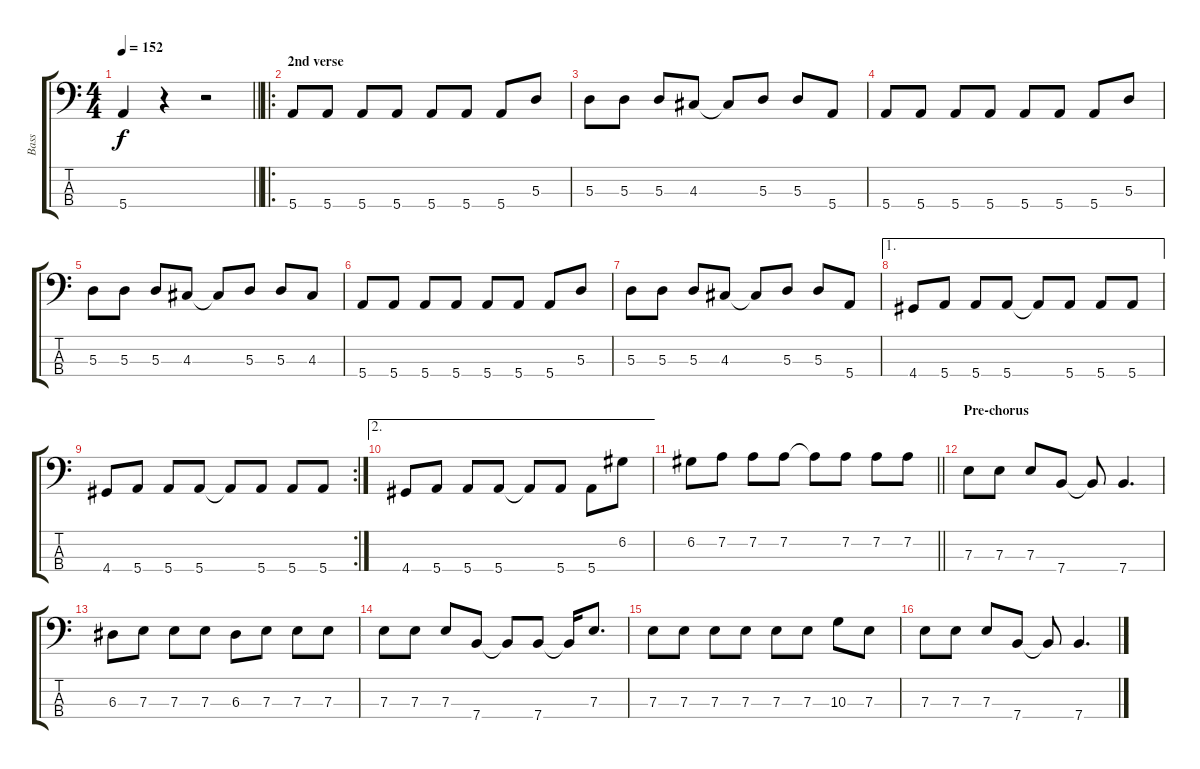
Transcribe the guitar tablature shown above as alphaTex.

\track ("Bass" "Bass") {instrument electricbasspick}
\staff {score tabs}
\tuning (G2 D2 A1 E1) {hide}
\ts (4 4)
\tempo 152
\clef f4
\barLineRight lightlight
\ks c
5.4.4{dy f} r.4 r.2 |
\ro
\section ("" "2nd verse")
5.4.8 5.4.8 5.4.8 5.4.8 5.4.8 5.4.8 5.4.8 5.3.8 |
5.3.8 5.3.8 5.3.8 4.3.8 4.3{t}.8 5.3.8 5.3.8 5.4.8 |
5.4.8 5.4.8 5.4.8 5.4.8 5.4.8 5.4.8 5.4.8 5.3.8 |
5.3.8 5.3.8 5.3.8 4.3.8 4.3{t}.8 5.3.8 5.3.8 4.3.8 |
5.4.8 5.4.8 5.4.8 5.4.8 5.4.8 5.4.8 5.4.8 5.3.8 |
5.3.8 5.3.8 5.3.8 4.3.8 4.3{t}.8 5.3.8 5.3.8 5.4.8 |
\ae 1
4.4.8 5.4.8 5.4.8 5.4.8 5.4{t}.8 5.4.8 5.4.8 5.4.8 |
\rc 2
4.4.8 5.4.8 5.4.8 5.4.8 5.4{t}.8 5.4.8 5.4.8 5.4.8 |
\ae 2
4.4.8 5.4.8 5.4.8 5.4.8 5.4{t}.8 5.4.8 5.4.8 6.2.8 |
\barLineRight lightlight
6.2.8 7.2.8 7.2.8 7.2.8 7.2{t}.8 7.2.8 7.2.8 7.2.8 |
\section ("" "Pre-chorus")
7.3.8 7.3.8 7.3.8 7.4.8 7.4{t}.8 7.4.4{d} |
6.3.8 7.3.8 7.3.8 7.3.8 6.3.8 7.3.8 7.3.8 7.3.8 |
7.3.8 7.3.8 7.3.8 7.4.8 7.4{t}.8 7.4.8 7.4{t}.16 7.3.8{d} |
7.3.8 7.3.8 7.3.8 7.3.8 7.3.8 7.3.8 10.3.8 7.3.8 |
7.3.8 7.3.8 7.3.8 7.4.8 7.4{t}.8 7.4.4{d}
